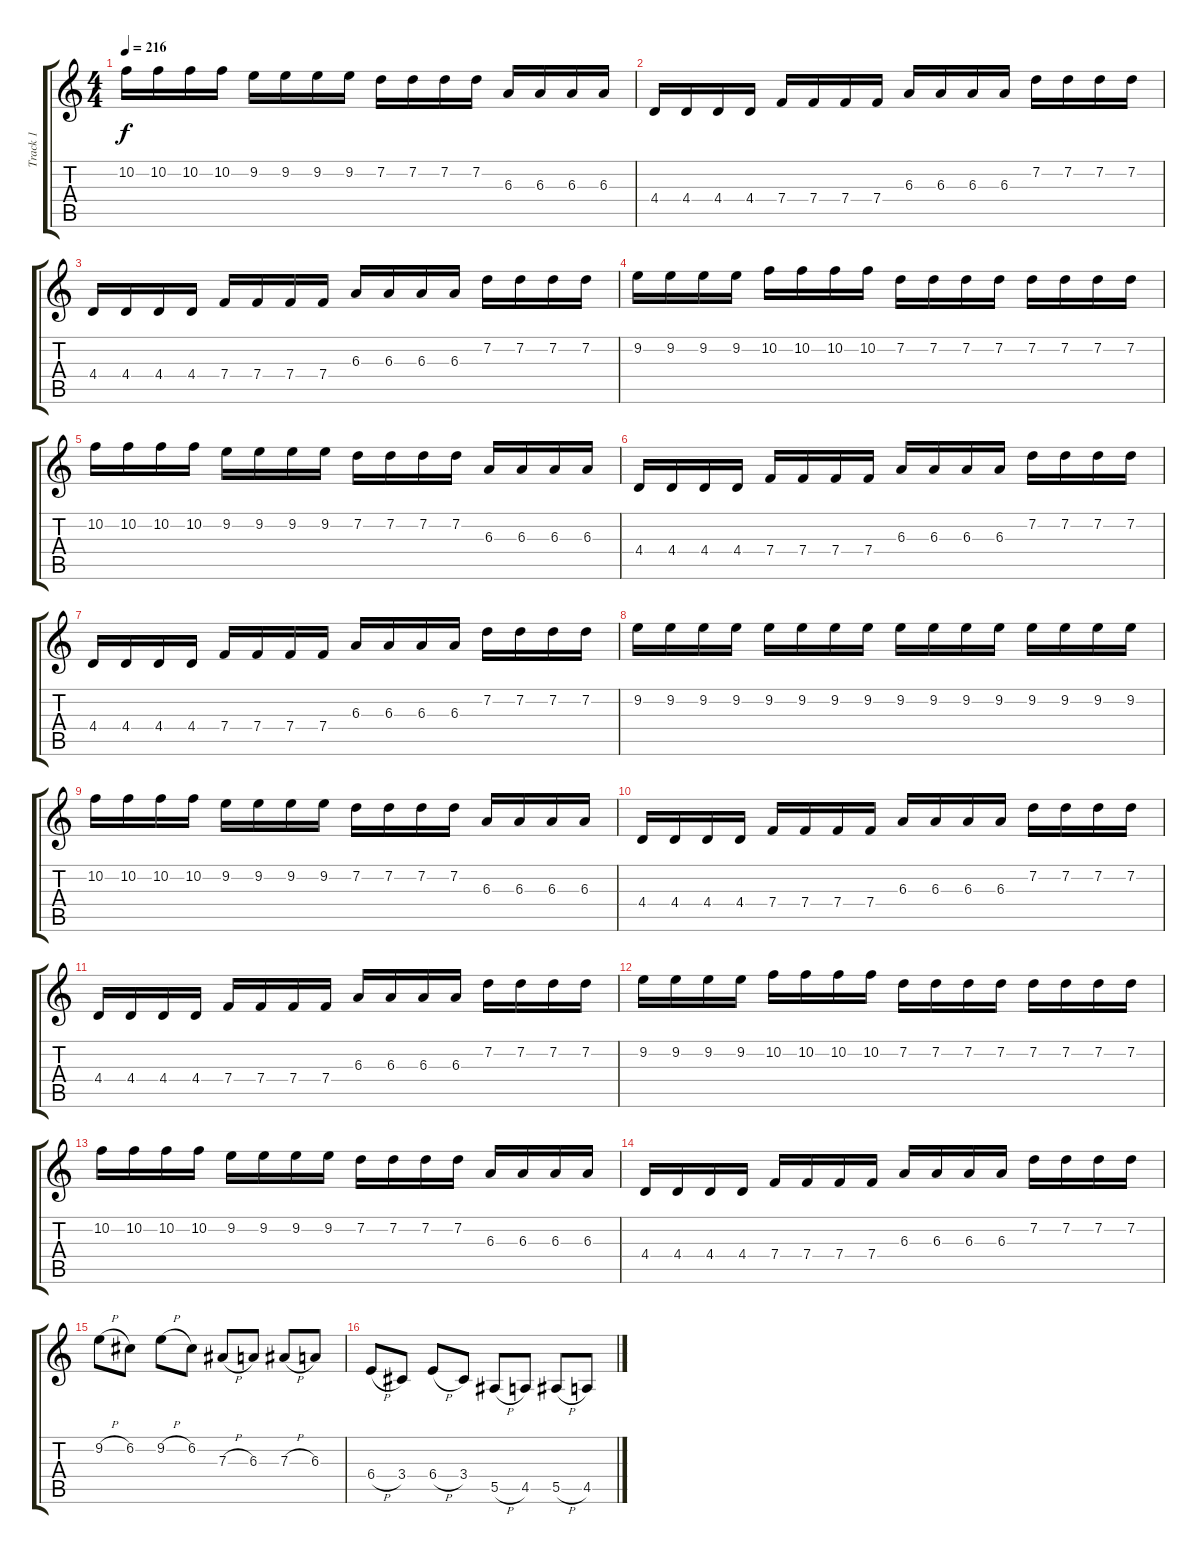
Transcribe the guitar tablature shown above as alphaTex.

\track ("Track 1" "Track 1") {instrument overdrivenguitar}
\staff {score tabs}
\tuning (C4 G3 Eb3 Bb2 F2 C2) {hide}
\ts (4 4)
\tempo 216
\clef g2
\ks c
10.2.16{dy f} 10.2.16 10.2.16 10.2.16 9.2.16 9.2.16 9.2.16 9.2.16 7.2.16 7.2.16 7.2.16 7.2.16 6.3.16 6.3.16 6.3.16 6.3.16 |
4.4.16 4.4.16 4.4.16 4.4.16 7.4.16 7.4.16 7.4.16 7.4.16 6.3.16 6.3.16 6.3.16 6.3.16 7.2.16 7.2.16 7.2.16 7.2.16 |
4.4.16 4.4.16 4.4.16 4.4.16 7.4.16 7.4.16 7.4.16 7.4.16 6.3.16 6.3.16 6.3.16 6.3.16 7.2.16 7.2.16 7.2.16 7.2.16 |
9.2.16 9.2.16 9.2.16 9.2.16 10.2.16 10.2.16 10.2.16 10.2.16 7.2.16 7.2.16 7.2.16 7.2.16 7.2.16 7.2.16 7.2.16 7.2.16 |
10.2.16 10.2.16 10.2.16 10.2.16 9.2.16 9.2.16 9.2.16 9.2.16 7.2.16 7.2.16 7.2.16 7.2.16 6.3.16 6.3.16 6.3.16 6.3.16 |
4.4.16 4.4.16 4.4.16 4.4.16 7.4.16 7.4.16 7.4.16 7.4.16 6.3.16 6.3.16 6.3.16 6.3.16 7.2.16 7.2.16 7.2.16 7.2.16 |
4.4.16 4.4.16 4.4.16 4.4.16 7.4.16 7.4.16 7.4.16 7.4.16 6.3.16 6.3.16 6.3.16 6.3.16 7.2.16 7.2.16 7.2.16 7.2.16 |
9.2.16 9.2.16 9.2.16 9.2.16 9.2.16 9.2.16 9.2.16 9.2.16 9.2.16 9.2.16 9.2.16 9.2.16 9.2.16 9.2.16 9.2.16 9.2.16 |
10.2.16 10.2.16 10.2.16 10.2.16 9.2.16 9.2.16 9.2.16 9.2.16 7.2.16 7.2.16 7.2.16 7.2.16 6.3.16 6.3.16 6.3.16 6.3.16 |
4.4.16 4.4.16 4.4.16 4.4.16 7.4.16 7.4.16 7.4.16 7.4.16 6.3.16 6.3.16 6.3.16 6.3.16 7.2.16 7.2.16 7.2.16 7.2.16 |
4.4.16 4.4.16 4.4.16 4.4.16 7.4.16 7.4.16 7.4.16 7.4.16 6.3.16 6.3.16 6.3.16 6.3.16 7.2.16 7.2.16 7.2.16 7.2.16 |
9.2.16 9.2.16 9.2.16 9.2.16 10.2.16 10.2.16 10.2.16 10.2.16 7.2.16 7.2.16 7.2.16 7.2.16 7.2.16 7.2.16 7.2.16 7.2.16 |
10.2.16 10.2.16 10.2.16 10.2.16 9.2.16 9.2.16 9.2.16 9.2.16 7.2.16 7.2.16 7.2.16 7.2.16 6.3.16 6.3.16 6.3.16 6.3.16 |
4.4.16 4.4.16 4.4.16 4.4.16 7.4.16 7.4.16 7.4.16 7.4.16 6.3.16 6.3.16 6.3.16 6.3.16 7.2.16 7.2.16 7.2.16 7.2.16 |
9.2{h}.8 6.2.8 9.2{h}.8 6.2.8 7.3{h}.8 6.3.8 7.3{h}.8 6.3.8 |
6.4{h}.8 3.4.8 6.4{h}.8 3.4.8 5.5{h}.8 4.5.8 5.5{h}.8 4.5.8
